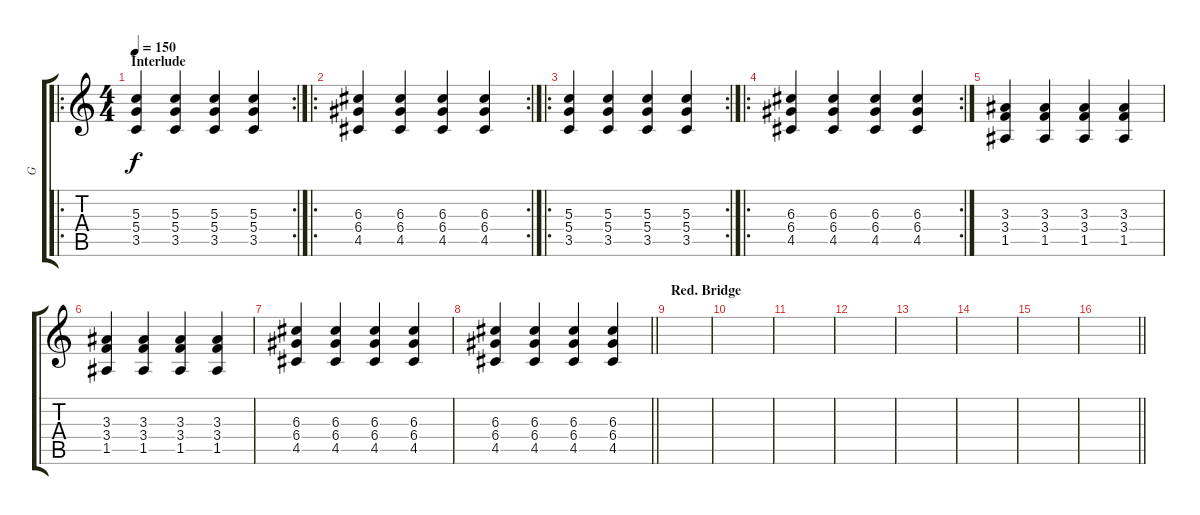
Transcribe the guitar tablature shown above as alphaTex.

\track ("G" "G") {instrument acousticguitarsteel}
\staff {score tabs}
\tuning (E4 B3 G3 D3 A2 E2) {hide}
\ro
\rc 2
\ts (4 4)
\section ("" "Interlude")
\tempo 150
\clef g2
\ks c
(5.3 5.4 3.5).4{dy f} (5.3 5.4 3.5).4 (5.3 5.4 3.5).4 (5.3 5.4 3.5).4 |
\ro
\rc 2
(6.3 6.4 4.5).4 (6.3 6.4 4.5).4 (6.3 6.4 4.5).4 (6.3 6.4 4.5).4 |
\ro
\rc 2
(5.3 5.4 3.5).4 (5.3 5.4 3.5).4 (5.3 5.4 3.5).4 (5.3 5.4 3.5).4 |
\ro
\rc 2
(6.3 6.4 4.5).4 (6.3 6.4 4.5).4 (6.3 6.4 4.5).4 (6.3 6.4 4.5).4 |
(3.3 3.4 1.5).4 (3.3 3.4 1.5).4 (3.3 3.4 1.5).4 (3.3 3.4 1.5).4 |
(3.3 3.4 1.5).4 (3.3 3.4 1.5).4 (3.3 3.4 1.5).4 (3.3 3.4 1.5).4 |
(6.3 6.4 4.5).4 (6.3 6.4 4.5).4 (6.3 6.4 4.5).4 (6.3 6.4 4.5).4 |
\barLineRight lightlight
(6.3 6.4 4.5).4 (6.3 6.4 4.5).4 (6.3 6.4 4.5).4 (6.3 6.4 4.5).4 |
\section ("" "Red. Bridge")
|
|
|
|
|
|
|
\barLineRight lightlight
